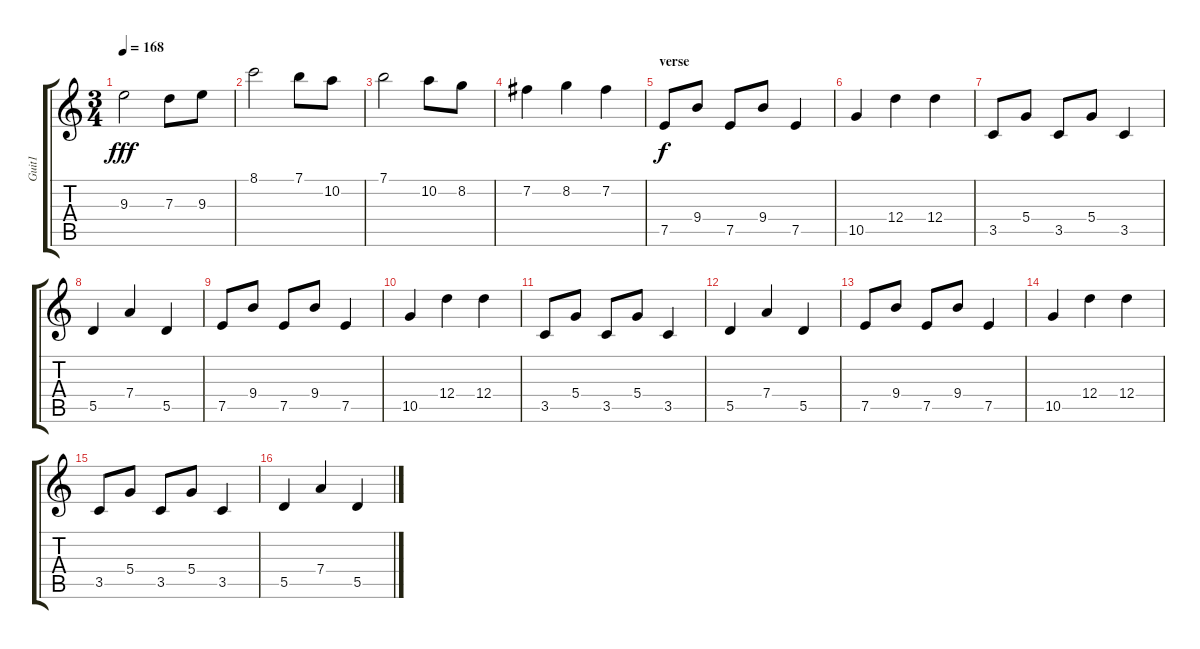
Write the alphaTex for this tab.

\track ("Guit1" "Guit1") {instrument overdrivenguitar}
\staff {score tabs}
\tuning (E4 B3 G3 D3 A2 E2) {hide}
\ts (3 4)
\tempo 168
\clef g2
\ks c
9.3.2{dy fff} 7.3.8 9.3.8 |
8.1.2 7.1.8 10.2.8 |
7.1.2 10.2.8 8.2.8 |
7.2.4 8.2.4 7.2.4 |
\section ("" "verse")
7.5.8{dy f} 9.4.8 7.5.8 9.4.8 7.5.4 |
10.5.4 12.4.4 12.4.4 |
3.5.8 5.4.8 3.5.8 5.4.8 3.5.4 |
5.5.4 7.4.4 5.5.4 |
7.5.8 9.4.8 7.5.8 9.4.8 7.5.4 |
10.5.4 12.4.4 12.4.4 |
3.5.8 5.4.8 3.5.8 5.4.8 3.5.4 |
5.5.4 7.4.4 5.5.4 |
7.5.8 9.4.8 7.5.8 9.4.8 7.5.4 |
10.5.4 12.4.4 12.4.4 |
3.5.8 5.4.8 3.5.8 5.4.8 3.5.4 |
5.5.4 7.4.4 5.5.4
